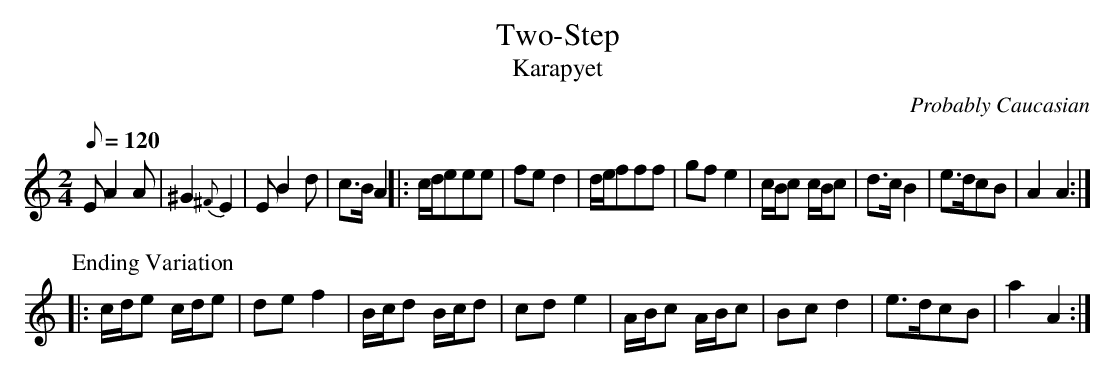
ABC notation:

X:1
T:Two-Step
T:Karapyet
L:1/8
M:2/4
O:Probably Caucasian
Q:120
K:A min
E A2 A | ^G2 {^F}E2 | E B2 d | c>B A2 |: \
c/2d/2eee | fe d2 | d/2e/2fff | gf e2 | \
c/2B/2c c/2B/2c | d>c B2 | e>dcB | A2 A2 :|
P:Ending Variation
|: c/2d/2e c/2d/2e | de f2 | \
B/2c/2d B/2c/2d | cd e2 | \
A/2B/2c A/2B/2c | Bc d2 | e>dcB | a2 A2 :|
